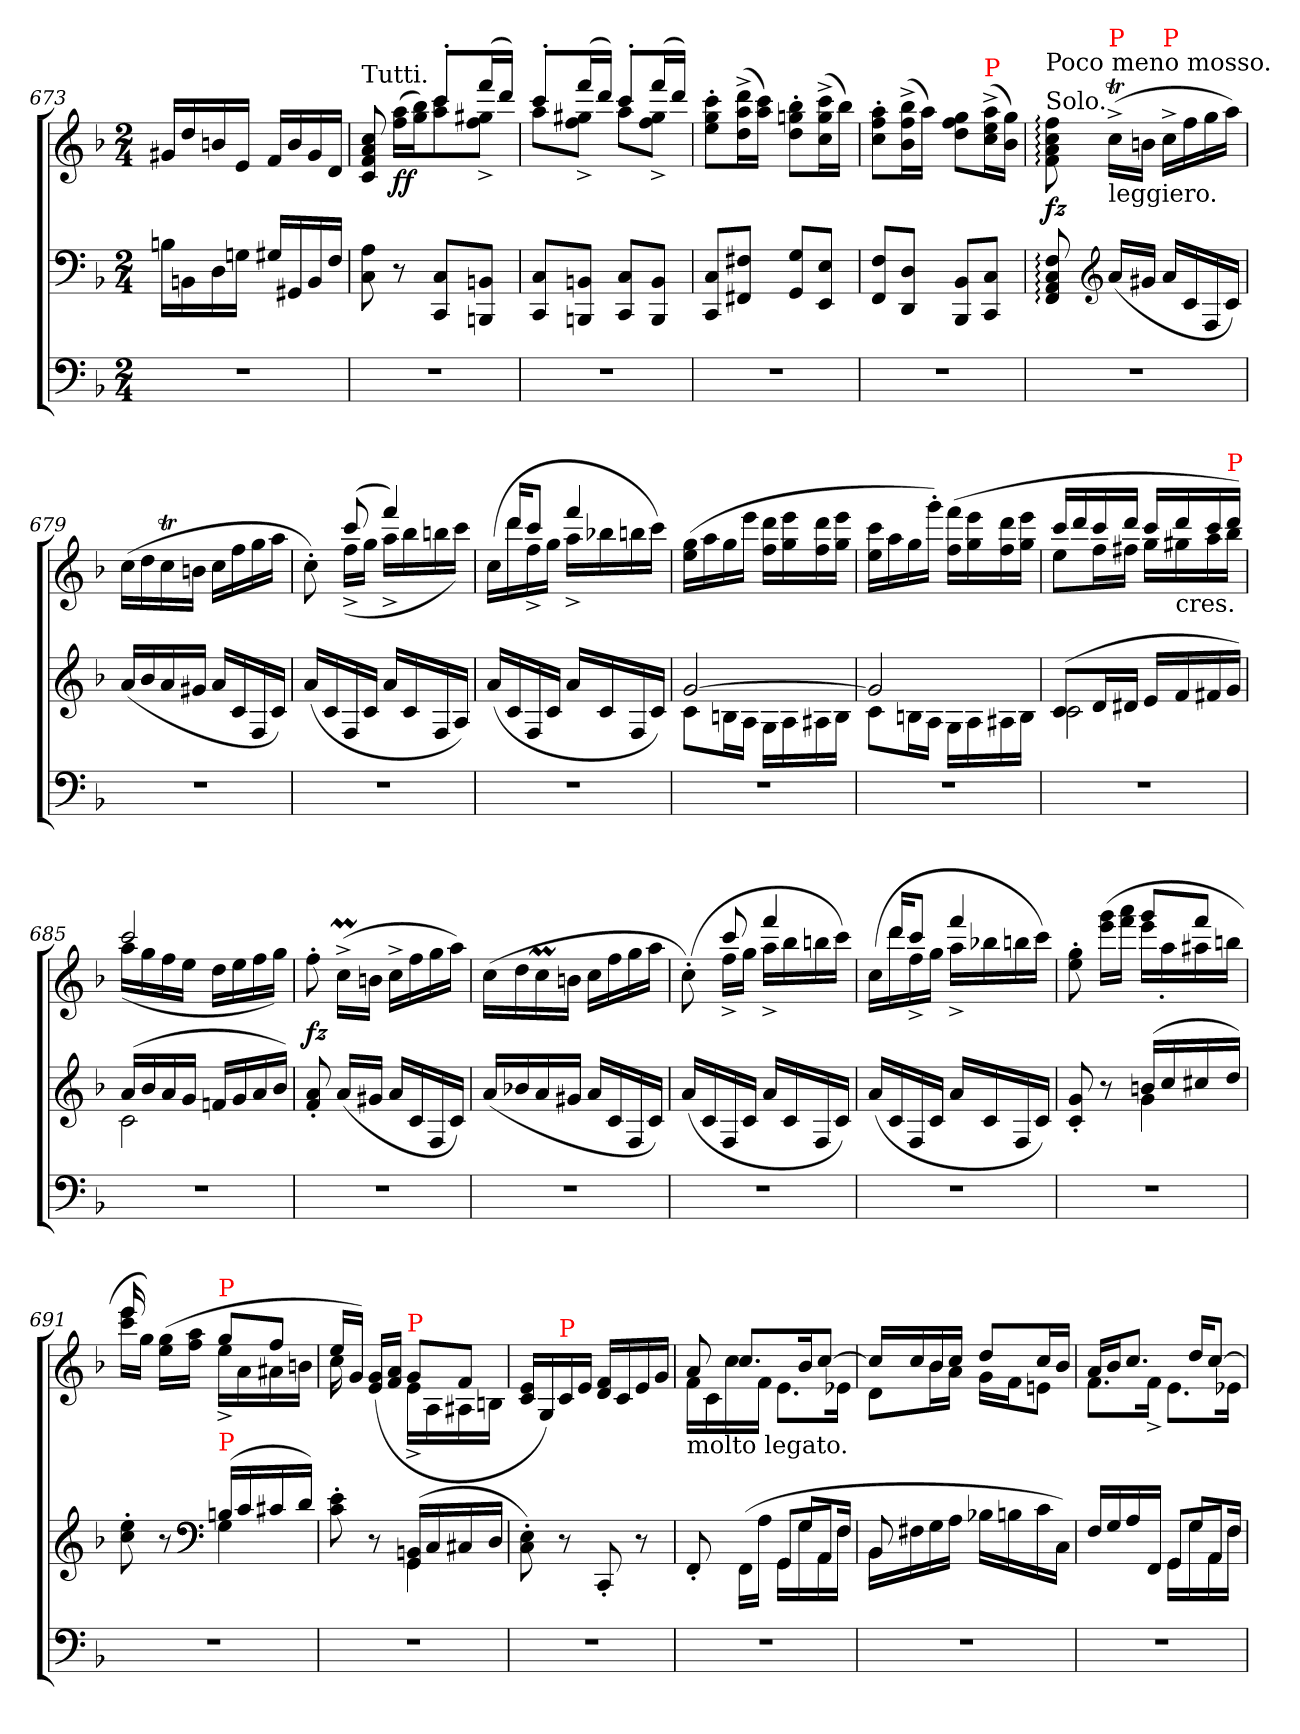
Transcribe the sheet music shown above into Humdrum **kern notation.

**kern	**kern	**kern	**dynam
*part2	*part1	*part1	*part1
*staff3	*staff2	*staff1	*staff1/2
*clefF4	*clefF4	*clefG2	*
*k[b-]	*k[b-]	*k[b-]	*
*F:	*F:	*F:	*
*M2/4	*M2/4	*M2/4	*
=673	=673	=673	=673
2r	16BnLL	16g#X/LL	.
.	16BBn	16dd/	.
.	16D	16bn/	.
.	16GnJJ	16e/JJ	.
.	16G#X/LL	16f/LL	.
.	16GG#X/	16b/	.
.	16BB/	16g#/	.
.	16F/JJ	16d/JJ	.
=674	=674	=674	=674
*	*	*^	*
!	!	!LO:TX:a:t=Tutti.	!	!
2r	8A 8C	8cc 8a 8f 8c	8ryy	.
!	!	!	!	!LO:DY:b
.	8r	8ryy	(>16aa!\ 16ff!\LL	ff
.	.	.	16bb-!\ 16gg!\J)	.
.	8C! 8CC!L	8ccc'>!L	8ccc!\ 8aa!\	.
.	8BBn! 8BBBn!J	(16fff!L	8gg#X!^<\ 8ff!^<\J	.
.	.	16ddd!JJ)	.	.
=675	=675	=675	=675	=675
2r	8C! 8CC!L	8ccc'>!L	8aa!\L	.
.	8BBn! 8BBBn!J	(16fff!L	8gg#X!^<\ 8ff!^<\J	.
.	.	16ddd!JJ)	.	.
.	8C! 8CC!L	8ccc'>!L	8aa!\L	.
.	8BB! 8BBB!J	(16fff!L	8gg#!^<\ 8ff!^<\J	.
.	.	16ddd!JJ)	.	.
*	*	*v	*v	*
=676	=676	=676	=676
2r	8C! 8CC!L	8ccc!'>\ 8gg!'>\ 8ee!'>\L	.
.	8F#X! 8FF#X!J	(16ddd!^<\ 16aa!^<\ 16dd!^<\L	.
.	.	16ccc!\ 16aa!\JJ)	.
.	8G! 8GG!L	8bb-!'>\ 8ggn!'>\ 8dd!'>\L	.
.	8E! 8EE!J	(16ccc!^<\ 16gg!^<\ 16cc!^<\L	.
.	.	16bb-!\JJ)	.
=677	=677	=677	=677
2r	8F! 8FF!L	8aa!'>\ 8ff!'>\ 8cc!'>\L	.
.	8D! 8DD!J	(16bb-!^<\ 16ff!^<\ 16b-!^<\L	.
.	.	16aa!\JJ)	.
.	8BB-! 8BBB-!L	8gg!\ 8ff!\ 8dd!\L	.
!	!	!LO:TX:a:color=red:t=P	!
.	8C! 8CC!J	(16aa!^<\ 16ee!^<\ 16cc!^<\L	.
.	.	16gg!\ 16b-!\JJ)	.
=678	=678	=678	=678
!	!	!LO:TX:a:t=Solo.	!
!	!	!LO:TX:a:t=Poco meno mosso.	!
!	!	!	!LO:DY:b
2r	8F: 8C: 8AA: 8FF:	8ff: 8cc: 8a: 8f:	fz
*	*clefG2	*	*
!	!	!LO:TX:b:t=leggiero.	!
!	!	!LO:TX:a:color=red:t=P	!
.	(16aLL	(16ccT^<LL	.
.	16g#XJJ	16bnJJ	.
!	!	!LO:TX:a:color=red:t=P	!
.	16aLL	16cc^<LL	.
.	16c	16ff	.
.	16F	16gg	.
.	16cJJ)	16aaJJ)	.
=679	=679	=679	=679
2r	(16aLL	(16ccLL	.
.	16b-	16dd	.
.	16a	16ccT	.
.	16g#XJJ	16bnJJ	.
.	16aLL	16ccLL	.
.	16c	16ff	.
.	16F	16gg	.
.	16cJJ)	16aaJJ	.
=680	=680	=680	=680
*	*	*^	*
2r	(16aLL	8ryy	8cc'>)	.
.	16c	.	.	.
.	16F	(8ccc	(16ff^<LL	.
.	16cJJ	.	16ggJJ	.
.	16aLL	4fff)	16aa^<LL	.
.	16c	.	16bb-	.
.	16F	.	16bbn	.
.	16AJJ)	.	16cccJJ)	.
=681	=681	=681	=681	=681
2r	(16aLL	16ryy	(<16ccLL	.
.	16c	16dddKL	16ddd	.
.	16F	8cccJ	16ff^<	.
.	16cJJ	.	16ggJJ	.
.	16aLL	4fff	16aa^<LL	.
.	16c	.	16bb-X	.
.	16F	.	16bbn	.
.	16cJJ)	.	16cccJJ)	.
*	*	*v	*v	*
=682	=682	=682	=682
*	*^	*	*
2r	[2g	8cL	(16gg 16eeLL	.
.	.	.	16aa	.
.	.	16BnL	16gg	.
.	.	16AJJ	16eeeJJ	.
.	.	16GLL	16ddd 16ffLL	.
.	.	16A	16eee 16gg	.
.	.	16A#X	16ddd 16ff	.
.	.	16BJJ	16eee 16ggJJ	.
=683	=683	=683	=683	=683
2r	2g]	8cL	16ccc 16eeLL	.
.	.	.	16aa	.
.	.	16BnL	16gg	.
.	.	16AJJ	16ggg'>JJ)	.
.	.	16GLL	(>16fff 16ffLL	.
.	.	16A	16eee 16gg	.
.	.	16A#X	16ddd 16ff	.
.	.	16BJJ	16eee 16ggJJ	.
=684	=684	=684	=684	=684
*	*	*	*^	*
2r	(<8cL	2c	16cccLL	8eeL	.
.	.	.	16ddd	.	.
.	16dL	.	16ccc	16ffL	.
.	16d#XJJ	.	16dddJJ	16ff#XJJ	.
.	16eLL	.	16cccLL	16ggLL	.
!	!	!	!LO:TX:b:t=cres.	!	!
.	16f	.	16ddd	16gg#X	.
.	16f#X	.	16ccc	16aa	.
!	!	!	!LO:TX:a:color=red:t=P	!	!
.	16gJJ)	.	16dddJJ)	16bb-JJ	.
=685	=685	=685	=685	=685	=685
2r	(<16aLL	2c	2ccc	(>16aaLL	.
.	16b-	.	.	16gg	.
.	16a	.	.	16ff	.
.	16gJJ	.	.	16eeJJ	.
.	16fnLL	.	.	16ddLL	.
.	16g	.	.	16ee	.
.	16a	.	.	16ff	.
.	16b-JJ)	.	.	16ggJJ)	.
*	*v	*v	*	*	*
=686	=686	=686	=686	=686
!	!	!	!	!LO:DY:b
*	*	*v	*v	*
2r	8a'< 8f'<	8ff'>	fz
.	(16aLL	(16ccM^<LL	.
.	16g#XJJ	16bnJJ	.
.	16aLL	16cc^<LL	.
.	16c	16ff	.
.	16F	16gg	.
.	16cJJ)	16aaJJ)	.
=687	=687	=687	=687
2r	(16aLL	(16ccLL	.
.	16b-X	16dd	.
.	16a	16ccM	.
.	16g#XJJ	16bnJJ	.
.	16aLL	16ccLL	.
.	16c	16ff	.
.	16F	16gg	.
.	16cJJ)	16aaJJ	.
=688	=688	=688	=688
*	*	*^	*
2r	(16aLL	8ryy	(<8cc'>)	.
.	16c	.	.	.
.	16F	8ccc	16ff^<LL	.
.	16cJJ	.	16ggJJ	.
.	16aLL	4fff	16aa^<LL	.
.	16c	.	16bb-	.
.	16F	.	16bbn	.
.	16cJJ)	.	16cccJJ)	.
=689	=689	=689	=689	=689
2r	(16aLL	16ryy	(16ccLL	.
.	16c	16dddKL	16ddd	.
.	16F	8cccJ	16ff^<	.
.	16cJJ	.	16ggJJ	.
.	16aLL	4fff	16aa^<LL	.
.	16c	.	16bb-X	.
.	16F	.	16bbn	.
.	16cJJ)	.	16cccJJ)	.
=690	=690	=690	=690	=690
*	*^	*	*	*
2r	8g'< 8c'<	4ryy	4ryy	8gg'> 8ee'>	.
.	8r	.	.	(16ggg 16eeeLL	.
.	.	.	.	16aaa 16fffJJ	.
.	(<16bnLL	4g	8gggL	16eeeLL	.
.	16cc	.	.	16aa'>	.
.	16cc#X	.	8fffJ	16aa#X	.
.	16ddJJ)	.	.	16bbnJJ	.
=691	=691	=691	=691	=691	=691
2r	4ryy	8ee'> 8cc'>	16eee	16eee 16cccLL	.
.	.	.	16ryy	16ggJJ)	.
.	.	8r	8ryy	(16gg 16eeLL	.
.	.	.	.	16aa 16ffJJ	.
*	*clefF4	*	*	*	*
!	!	!	!LO:TX:a:color=red:t=P	!	!
!	!LO:TX:a:color=red:t=P	!	!	!	!
.	(<16BnLL	4G	8ggL	16ee^<LL	.
.	16c	.	.	16a	.
.	16c#X	.	8ffJ	16a#X	.
.	16dJJ)	.	.	16bnJJ	.
=692	=692	=692	=692	=692	=692
2r	8e'>\ 8c'>\	4ryy	16eeLL	16cc	.
.	.	.	16gJJ)	16ryy	.
.	8r	.	(>16g 16eLL	8ryy	.
.	.	.	16a 16fJJ	.	.
!	!	!	!LO:TX:a:color=red:t=P	!	!
.	(<16BBn/ 16GG/LL	4GG\	8gL	16e^<LL	.
.	16C/	.	.	16A	.
.	16C#X/	.	8fJ	16A#X	.
.	16D/JJ	.	.	16BnJJ	.
*	*v	*v	*	*	*
*	*	*v	*v	*
=693	=693	=693	=693
2r	8E'>\ 8C'>\)	16e 16cLL	.
.	.	16G)	.
!	!	!LO:TX:a:color=red:t=P	!
.	8r	16c	.
.	.	16eJJ	.
.	8CC'<	16f 16dLL	.
.	.	16c	.
.	8r	16e	.
.	.	16gJJ	.
=694	=694	=694	=694
*	*^	*^	*
*	*	*^	*	*	*
!	!	!	!	!LO:TX:b:t=molto legato.	!	!
2r	8FF'<	4ryy	8ryy	8a	16fLL	.
.	.	.	.	.	16c	.
.	8ryy	.	(<16FF\LL	8.ccL	16cc	.
.	.	.	16A\JJ	.	16fJJ	.
.	16ryy	8GG/L	16GG\LL	.	8.eL	.
.	8GL	.	16G\	16b-k	.	.
.	.	8AA/J	16AA\	[8ccJ	.	.
.	16FJk	.	16F\JJ	.	16e-XJk	.
*	*	*v	*v	*	*	*
=695	=695	=695	=695	=695	=695
2r	8BB-	16BB-LL	16ccLL]	8dL	.
.	.	16F#X	16cc	.	.
.	8ryy	16G	16b-	16b-L	.
.	.	16AJJ	16ccJJ	16aJJ	.
.	4ryy	16B-XLL	8ddL	16gLL	.
.	.	16Bn	.	16fJ	.
.	.	16c	16ccL	8enJ	.
.	.	16CJJ)	16b-JJ	.	.
=696	=696	=696	=696	=696	=696
*	*	*^	*	*	*
2r	8ryy	4ryy	16F/LL	16aLL	8.fL	.
.	.	.	16G/	16b-J	.	.
.	8ryy	.	16A/	8.ccJ	.	.
.	.	.	16FF/JJ	.	16f^<Jk	.
.	16ryy	8GG/L	16GG\LL	.	8.eL	.
.	8GL	.	16G\	16ddKL	.	.
.	.	8AA/J	16AA\	[8ccJ	.	.
.	16FJk	.	16F\JJ	.	16e-XJk	.
*	*v	*v	*v	*	*	*
*	*	*v	*v	*
=	=	=	=
*-	*-	*-	*-
